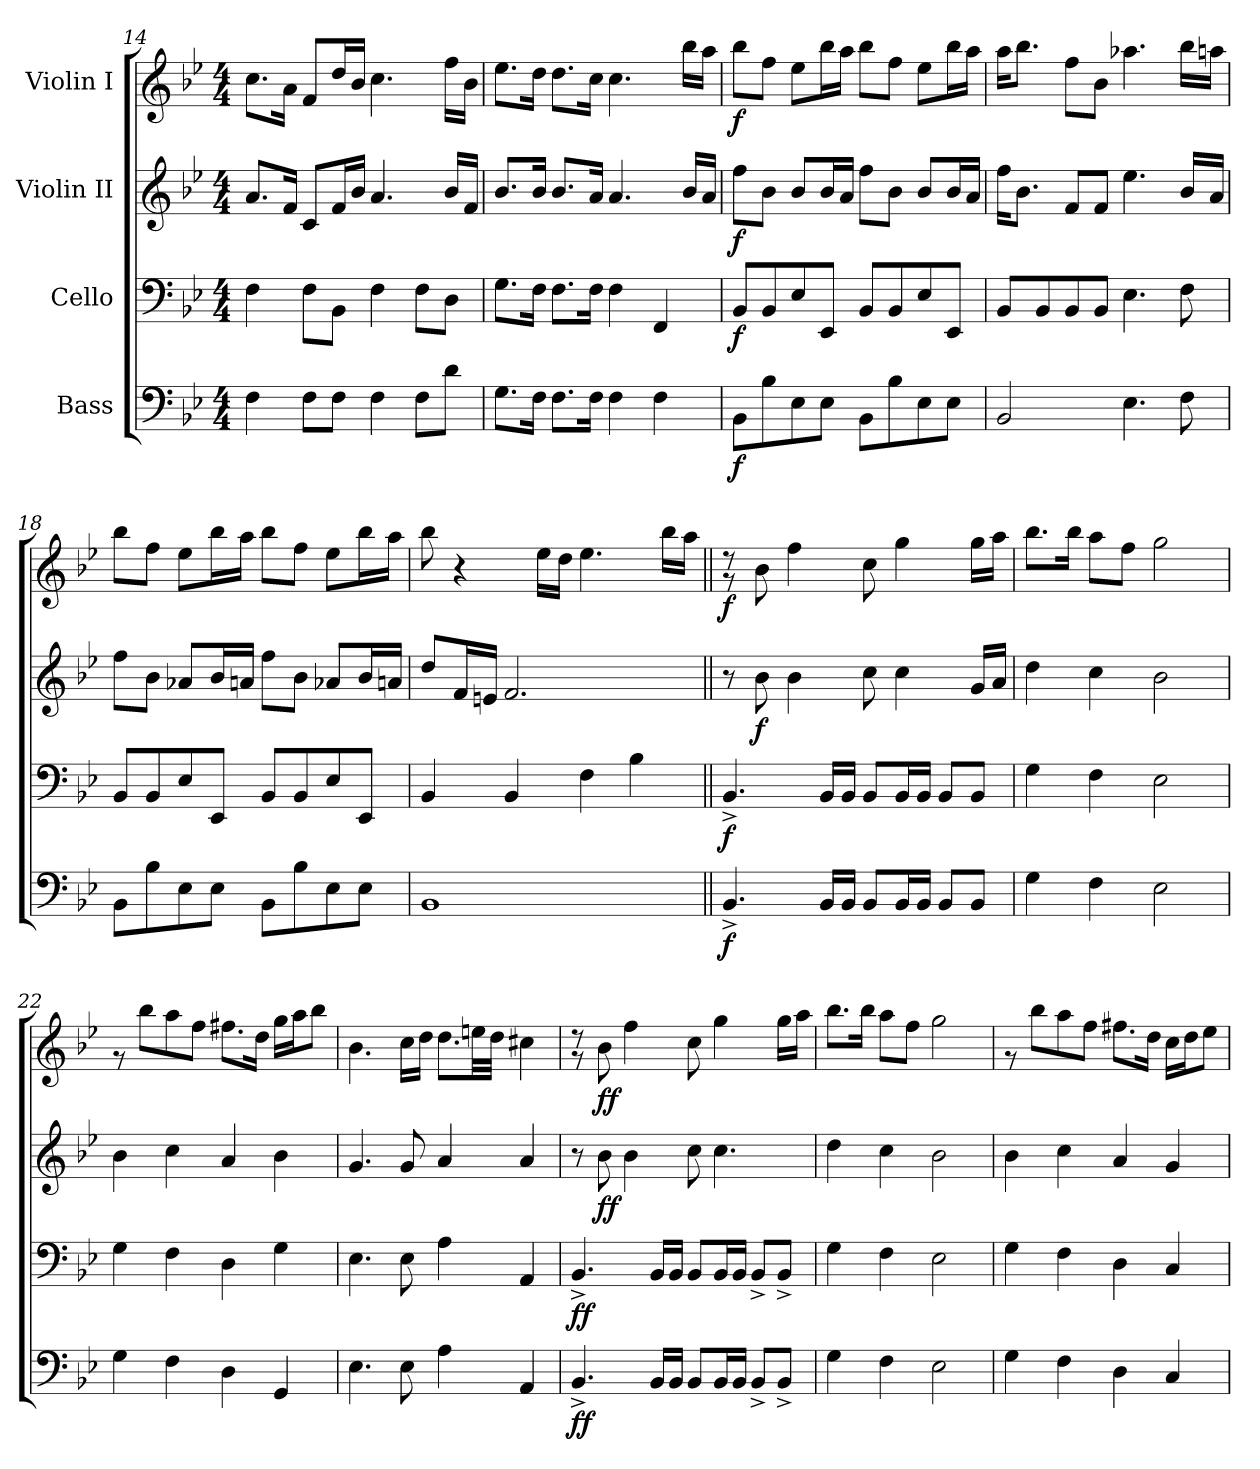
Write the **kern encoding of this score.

**kern	**dynam	**kern	**dynam	**kern	**dynam	**kern	**dynam
*part4	*part4	*part3	*part3	*part2	*part2	*part1	*part1
*staff4	*staff4	*staff3	*staff3	*staff2	*staff2	*staff1	*staff1
*I"Bass	*	*I"Cello	*	*I"Violin II	*	*I"Violin I	*
*clefF4	*	*clefF4	*	*clefG2	*	*clefG2	*
*ITrd7c12	*	*	*	*	*	*	*
*k[b-e-]	*	*k[b-e-]	*	*k[b-e-]	*	*k[b-e-]	*
*M4/4	*	*M4/4	*	*M4/4	*	*M4/4	*
=14	=14	=14	=14	=14	=14	=14	=14
4FF\	.	4F\	.	8.a/L	.	8.cc\L	.
.	.	.	.	16f/Jk	.	16a\Jk	.
8FF\L	.	8F\L	.	8c/L	.	8f/L	.
8FF\J	.	8BB-\J	.	16f/L	.	16dd/L	.
.	.	.	.	16b-/JJ	.	16b-/JJ	.
4FF\	.	4F\	.	4.a/	.	4.cc\	.
8FF\L	.	8F\L	.	.	.	.	.
8D\J	.	8D\J	.	16b-/LL	.	16ff\LL	.
.	.	.	.	16f/JJ	.	16b-\JJ	.
=15	=15	=15	=15	=15	=15	=15	=15
8.GG\L	.	8.G\L	.	8.b-/L	.	8.ee-\L	.
16FF\Jk	.	16F\Jk	.	16b-/Jk	.	16dd\Jk	.
8.FF\L	.	8.F\L	.	8.b-/L	.	8.dd\L	.
16FF\Jk	.	16F\Jk	.	16a/Jk	.	16cc\Jk	.
4FF\	.	4F\	.	4.a/	.	4.cc\	.
4FF\	.	4FF/	.	.	.	.	.
.	.	.	.	16b-/LL	.	16bb-\LL	.
.	.	.	.	16a/JJ	.	16aa\JJ	.
!!LO:LB:g=z
=16	=16	=16	=16	=16	=16	=16	=16
!	!LO:DY:b	!	!LO:DY:b	!	!LO:DY:b	!	!LO:DY:b
8BBB-\L	f	8BB-/L	f	8ff\L	f	8bb-\L	f
8BB-\	.	8BB-/	.	8b-\J	.	8ff\J	.
8EE-\	.	8E-/	.	8b-/L	.	8ee-\L	.
8EE-\J	.	8EE-/J	.	16b-/L	.	16bb-\L	.
.	.	.	.	16a/JJ	.	16aa\JJ	.
8BBB-\L	.	8BB-/L	.	8ff\L	.	8bb-\L	.
8BB-\	.	8BB-/	.	8b-\J	.	8ff\J	.
8EE-\	.	8E-/	.	8b-/L	.	8ee-\L	.
8EE-\J	.	8EE-/J	.	16b-/L	.	16bb-\L	.
.	.	.	.	16a/JJ	.	16aa\JJ	.
=17	=17	=17	=17	=17	=17	=17	=17
2BBB-/	.	8BB-/L	.	16ff\KL	.	16aa\KL	.
.	.	.	.	8.b-\J	.	8.bb-\J	.
.	.	8BB-/	.	.	.	.	.
.	.	8BB-/	.	8f/L	.	8ff\L	.
.	.	8BB-/J	.	8f/J	.	8b-\J	.
4.EE-\	.	4.E-\	.	4.ee-\	.	4.aa-X\	.
8FF\	.	8F\	.	16b-/LL	.	16bb-\LL	.
.	.	.	.	16a/JJ	.	16aan\JJ	.
=18	=18	=18	=18	=18	=18	=18	=18
8BBB-\L	.	8BB-/L	.	8ff\L	.	8bb-\L	.
8BB-\	.	8BB-/	.	8b-\J	.	8ff\J	.
8EE-\	.	8E-/	.	8a-X/L	.	8ee-\L	.
8EE-\J	.	8EE-/J	.	16b-/L	.	16bb-\L	.
.	.	.	.	16an/JJ	.	16aa\JJ	.
8BBB-\L	.	8BB-/L	.	8ff\L	.	8bb-\L	.
8BB-\	.	8BB-/	.	8b-\J	.	8ff\J	.
8EE-\	.	8E-/	.	8a-X/L	.	8ee-\L	.
8EE-\J	.	8EE-/J	.	16b-/L	.	16bb-\L	.
.	.	.	.	16an/JJ	.	16aa\JJ	.
=19	=19	=19	=19	=19	=19	=19	=19
1BBB-	.	4BB-/	.	8dd/L	.	8bb-\	.
.	.	.	.	16f/L	.	4r	.
.	.	.	.	16en/JJ	.	.	.
.	.	4BB-/	.	2.f/	.	.	.
.	.	.	.	.	.	16ee-\LL	.
.	.	.	.	.	.	16dd\JJ	.
.	.	4F\	.	.	.	4.ee-\	.
.	.	4B-\	.	.	.	.	.
.	.	.	.	.	.	16bb-\LL	.
.	.	.	.	.	.	16aa\JJ	.
!!LO:PB:g=z
=20||	=20||	=20||	=20||	=20||	=20||	=20||	=20||
*	*	*	*	*	*	*MM80	*
*	*	*	*	*	*	*^	*
!	!LO:DY:b	!	!LO:DY:b	!	!	!	!	!LO:DY:b
4.BBB-^/	f	4.BB-^/	f	8r	.	8r	8r	f
!	!	!	!	!	!LO:DY:b	!	!	!
.	.	.	.	8b-\	f	2..ryy	8b-\	.
.	.	.	.	4b-\	.	.	4ff\	.
16BBB-/LL	.	16BB-/LL	.	.	.	.	.	.
16BBB-/JJ	.	16BB-/JJ	.	.	.	.	.	.
8BBB-/L	.	8BB-/L	.	8cc\	.	.	8cc\	.
16BBB-/L	.	16BB-/L	.	4cc\	.	.	4gg\	.
16BBB-/JJ	.	16BB-/JJ	.	.	.	.	.	.
8BBB-/L	.	8BB-/L	.	.	.	.	.	.
8BBB-/J	.	8BB-/J	.	16g/LL	.	.	16gg\LL	.
.	.	.	.	16a/JJ	.	.	16aa\JJ	.
=21	=21	=21	=21	=21	=21	=21	=21	=21
4GG\	.	4G\	.	4dd\	.	1ryy	8.bb-\L	.
.	.	.	.	.	.	.	16bb-\Jk	.
4FF\	.	4F\	.	4cc\	.	.	8aa\L	.
.	.	.	.	.	.	.	8ff\J	.
2EE-\	.	2E-\	.	2b-\	.	.	2gg\	.
=22	=22	=22	=22	=22	=22	=22	=22	=22
4GG\	.	4G\	.	4b-\	.	1ryy	8r	.
.	.	.	.	.	.	.	8bb-\L	.
4FF\	.	4F\	.	4cc\	.	.	8aa\	.
.	.	.	.	.	.	.	8ff\J	.
4DD\	.	4D\	.	4a/	.	.	8.ff#X\L	.
.	.	.	.	.	.	.	16dd\Jk	.
4GGG/	.	4G\	.	4b-\	.	.	16gg\LL	.
.	.	.	.	.	.	.	16aa\J	.
.	.	.	.	.	.	.	8bb-\J	.
=23	=23	=23	=23	=23	=23	=23	=23	=23
4.EE-\	.	4.E-\	.	4.g/	.	1ryy	4.b-\	.
8EE-\	.	8E-\	.	8g/	.	.	16cc\LL	.
.	.	.	.	.	.	.	16dd\JJ	.
4AA\	.	4A\	.	4a/	.	.	8.dd\L	.
.	.	.	.	.	.	.	32een\LL	.
.	.	.	.	.	.	.	32dd\JJJ	.
4AAA/	.	4AA/	.	4a/	.	.	4cc#X\	.
=24	=24	=24	=24	=24	=24	=24	=24	=24
!	!LO:DY:b	!	!LO:DY:b	!	!	!	!	!
4.BBB-^/	ff	4.BB-^/	ff	8r	.	8r	8r	.
!	!	!	!	!	!LO:DY:b	!	!	!LO:DY:b
.	.	.	.	8b-\	ff	2..ryy	8b-\	ff
.	.	.	.	4b-\	.	.	4ff\	.
16BBB-/LL	.	16BB-/LL	.	.	.	.	.	.
16BBB-/JJ	.	16BB-/JJ	.	.	.	.	.	.
8BBB-/L	.	8BB-/L	.	8cc\	.	.	8cc\	.
16BBB-/L	.	16BB-/L	.	4.cc\	.	.	4gg\	.
16BBB-/JJ	.	16BB-/JJ	.	.	.	.	.	.
8BBB-^/L	.	8BB-^/L	.	.	.	.	.	.
8BBB-^/J	.	8BB-^/J	.	.	.	.	16gg\LL	.
.	.	.	.	.	.	.	16aa\JJ	.
!!LO:LB:g=z	!!
=25	=25	=25	=25	=25	=25	=25	=25	=25
4GG\	.	4G\	.	4dd\	.	1ryy	8.bb-\L	.
.	.	.	.	.	.	.	16bb-\Jk	.
4FF\	.	4F\	.	4cc\	.	.	8aa\L	.
.	.	.	.	.	.	.	8ff\J	.
2EE-\	.	2E-\	.	2b-\	.	.	2gg\	.
=26	=26	=26	=26	=26	=26	=26	=26	=26
4GG\	.	4G\	.	4b-\	.	1ryy	8r	.
.	.	.	.	.	.	.	8bb-\L	.
4FF\	.	4F\	.	4cc\	.	.	8aa\	.
.	.	.	.	.	.	.	8ff\J	.
4DD\	.	4D\	.	4a/	.	.	8.ff#X\L	.
.	.	.	.	.	.	.	16dd\Jk	.
4CC/	.	4C/	.	4g/	.	.	16cc\LL	.
.	.	.	.	.	.	.	16dd\J	.
.	.	.	.	.	.	.	8ee-\J	.
*	*	*	*	*	*	*v	*v	*
=	=	=	=	=	=	=	=
*-	*-	*-	*-	*-	*-	*-	*-
